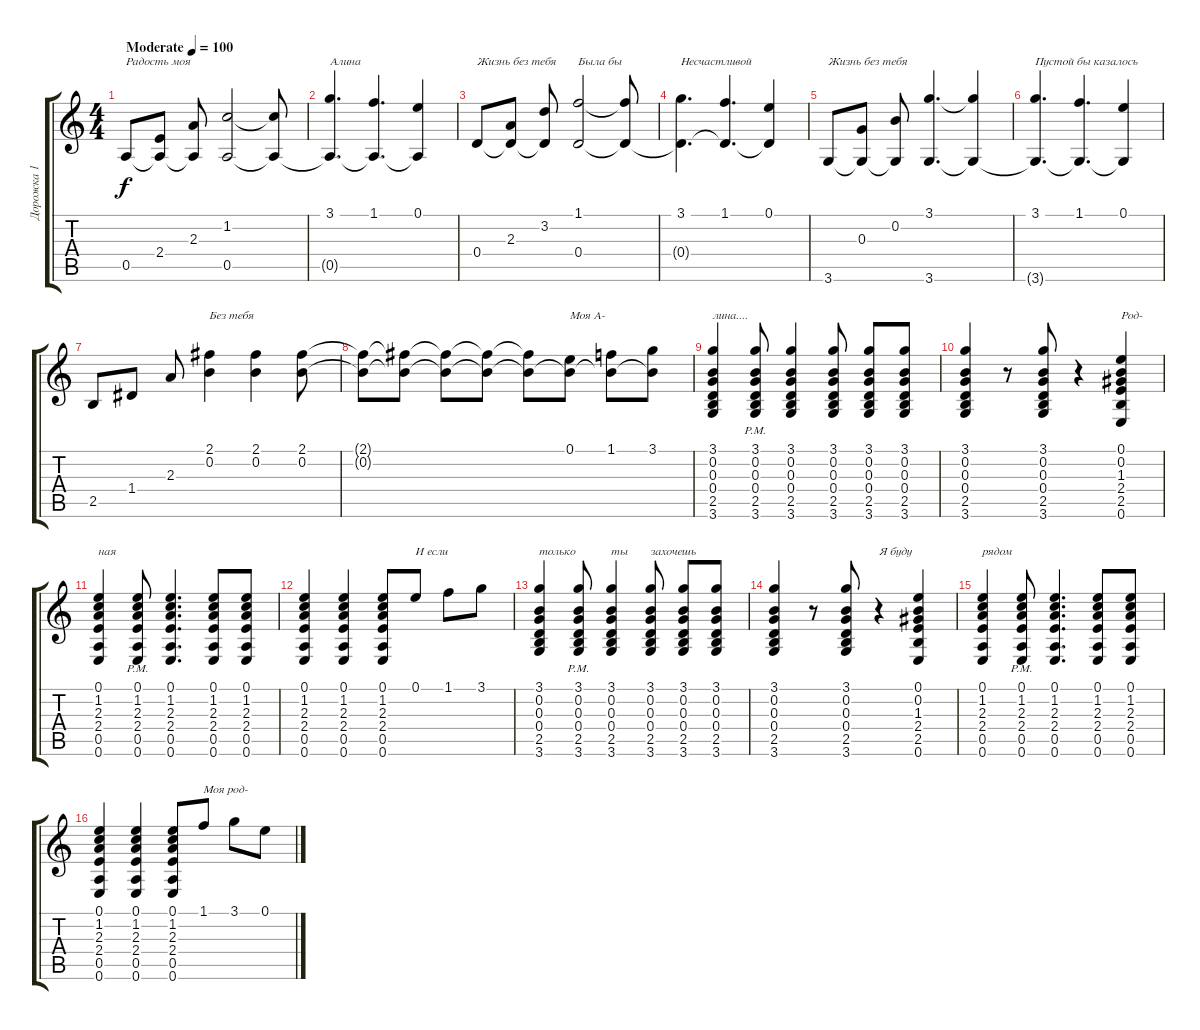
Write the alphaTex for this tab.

\track ("Дорожка 1" "Дорожка 1") {instrument acousticguitarsteel}
\staff {score tabs}
\tuning (E4 B3 G3 D3 A2 E2) {hide}
\ts (4 4)
\tempo (100 "Moderate")
\clef g2
\ks c
0.5.8{txt "Радость моя" dy f instrument acousticguitarsteel} (2.4 0.5{t}).8 (2.3 0.5{t}).8 (1.2 0.5).2 (1.2{t} 0.5{t}).8 |
(3.1 0.5{t}).4{d txt "Алина"} (1.1 0.5{t}).4{d} (0.1 0.5{t}).4 |
0.4.8{txt "Жизнь без тебя"} (2.3 0.4{t}).8 (3.2 0.4{t}).8 (1.1 0.4).2{txt "Была бы"} (1.1{t} 0.4{t}).8 |
(3.1 0.4{t}).4{d txt "Несчастливой"} (1.1 0.4{t}).4{d} (0.1 0.4{t}).4 |
3.6.8{txt "Жизнь без тебя"} (0.3 3.6{t}).8 (0.2 3.6{t}).8 (3.1 3.6).4{d} (3.1{t} 3.6{t}).4 |
(3.1 3.6{t}).4{d txt "Пустой бы казалось"} (1.1 3.6{t}).4{d} (0.1 3.6{t}).4 |
2.5.8 1.4.8 2.3.8 (2.1 0.2).4{txt "Без тебя"} (2.1 0.2).4 (2.1 0.2).8 |
(2.1{t} 0.2{t}).8 (2.1{t} 0.2{t}).8 (2.1{t} 0.2{t}).8 (2.1{t} 0.2{t}).8 (2.1{t} 0.2{t}).8 (0.1 0.2{t}).8{txt "Моя А-"} (1.1 0.2{t}).8 (3.1 0.2{t}).8 |
(3.1 0.2 0.3 0.4 2.5 3.6).4{txt "лина...."} (3.1{pm} 0.2{pm} 0.3{pm} 0.4{pm} 2.5{pm} 3.6{pm}).8 (3.1 0.2 0.3 0.4 2.5 3.6).4 (3.1 0.2 0.3 0.4 2.5 3.6).8 (3.1 0.2 0.3 0.4 2.5 3.6).8 (3.1 0.2 0.3 0.4 2.5 3.6).8 |
(3.1 0.2 0.3 0.4 2.5 3.6).4 r.8 (3.1 0.2 0.3 0.4 2.5 3.6).8 r.4 (0.1 0.2 1.3 2.4 2.5 0.6).4{txt "Род-"} |
(0.1 1.2 2.3 2.4 0.5 0.6).4{txt "ная"} (0.1{pm} 1.2{pm} 2.3{pm} 2.4{pm} 0.5{pm} 0.6{pm}).8 (0.1 1.2 2.3 2.4 0.5 0.6).4{d} (0.1 1.2 2.3 2.4 0.5 0.6).8 (0.1 1.2 2.3 2.4 0.5 0.6).8 |
(0.1 1.2 2.3 2.4 0.5 0.6).4 (0.1 1.2 2.3 2.4 0.5 0.6).4 (0.1 1.2 2.3 2.4 0.5 0.6).8 0.1.8{txt "И если"} 1.1.8 3.1.8 |
(3.1 0.2 0.3 0.4 2.5 3.6).4{txt "только"} (3.1{pm} 0.2{pm} 0.3{pm} 0.4{pm} 2.5{pm} 3.6{pm}).8 (3.1 0.2 0.3 0.4 2.5 3.6).4{txt "ты"} (3.1 0.2 0.3 0.4 2.5 3.6).8{txt "захочешь"} (3.1 0.2 0.3 0.4 2.5 3.6).8 (3.1 0.2 0.3 0.4 2.5 3.6).8 |
(3.1 0.2 0.3 0.4 2.5 3.6).4 r.8 (3.1 0.2 0.3 0.4 2.5 3.6).8 r.4{txt "Я буду"} (0.1 0.2 1.3 2.4 2.5 0.6).4 |
(0.1 1.2 2.3 2.4 0.5 0.6).4{txt "рядом"} (0.1{pm} 1.2{pm} 2.3{pm} 2.4{pm} 0.5{pm} 0.6{pm}).8 (0.1 1.2 2.3 2.4 0.5 0.6).4{d} (0.1 1.2 2.3 2.4 0.5 0.6).8 (0.1 1.2 2.3 2.4 0.5 0.6).8 |
(0.1 1.2 2.3 2.4 0.5 0.6).4 (0.1 1.2 2.3 2.4 0.5 0.6).4 (0.1 1.2 2.3 2.4 0.5 0.6).8 1.1.8{txt "Моя род-"} 3.1.8 0.1.8
